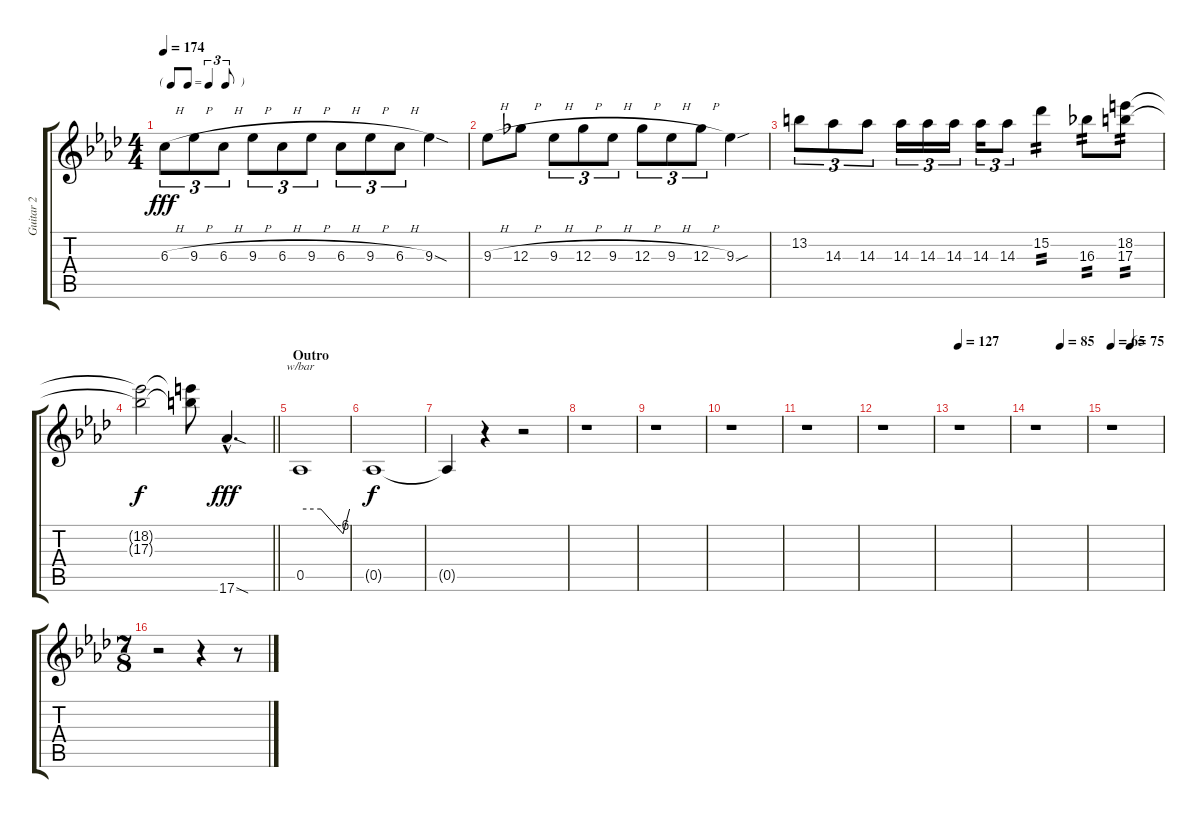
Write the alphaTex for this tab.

\track ("Guitar 2" "Guitar 2") {instrument distortionguitar}
\staff {score tabs}
\tuning (Eb4 Bb3 Gb3 Db3 Ab2 Eb2) {hide}
\ts (4 4)
\tf triplet8th
\tempo 174
\clef g2
\ks ab
6.3{h}.8{tu (3 2) dy fff} 9.3{h}.8{tu (3 2)} 6.3{h}.8{tu (3 2)} 9.3{h}.8{tu (3 2)} 6.3{h}.8{tu (3 2)} 9.3{h}.8{tu (3 2)} 6.3{h}.8{tu (3 2)} 9.3{h}.8{tu (3 2)} 6.3{h}.8{tu (3 2)} 9.3{sod}.4 |
9.3{h}.8 12.3{h}.8 9.3{h}.8{tu (3 2)} 12.3{h}.8{tu (3 2)} 9.3{h}.8{tu (3 2)} 12.3{h}.8{tu (3 2)} 9.3{h}.8{tu (3 2)} 12.3{h}.8{tu (3 2)} 9.3{sou}.4 |
13.2.8{tu (3 2)} 14.3.8{tu (3 2)} 14.3.8{tu (3 2)} 14.3.16{tu (3 2)} 14.3.16{tu (3 2)} 14.3.16{tu (3 2)} 14.3.16{tu (3 2)} 14.3.8{tu (3 2)} 15.2.4{tp 2} 16.3.8{tp 2} (18.2 17.3).8{tp 2} |
\barLineRight lightlight
(18.2{t} 17.3{t}).2{dy f} (18.2{t} 17.3{t}).8 17.6{sod hac}.4{d dy fff} |
\section ("" "Outro")
0.5.1{tbe (custom default 0 0 25 0 52 -24 60 0)} |
0.5{t}.1{dy f} |
0.5{t}.4 r.4 r.2 |
r.1 |
r.1 |
r.1 |
r.1 |
r.1 |
\tempo 127
r.1 |
\tempo (85 0.5)
r.1 |
\tempo 65
\tempo (75 0.375)
r.1 |
\ts (7 8)
r.2 r.4 r.8
